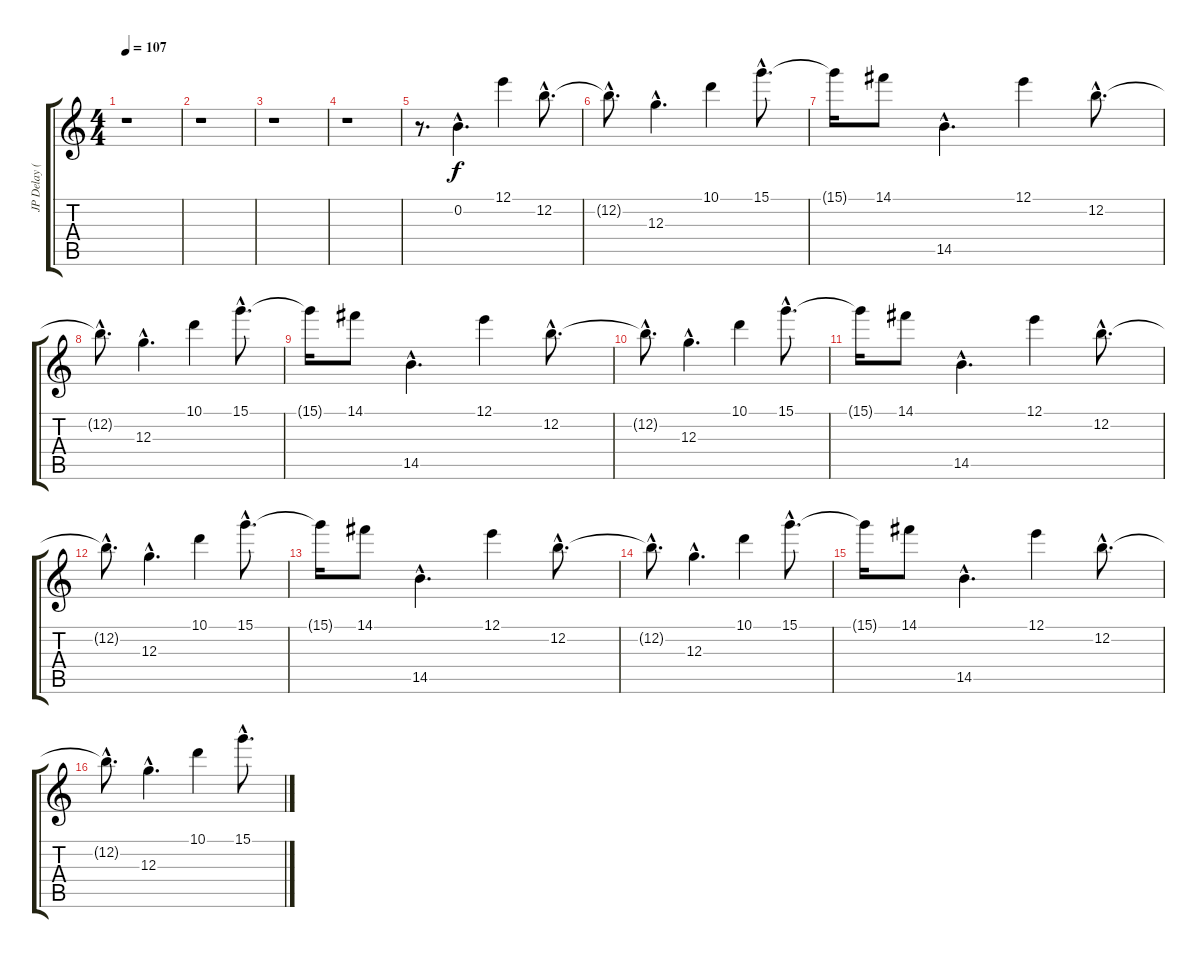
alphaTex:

\track ("JP Delay (set at about 416msec)" "JP Delay (") {instrument electricguitarmuted}
\staff {score tabs}
\tuning (E4 B3 G3 D3 A2 E2) {hide}
\ts (4 4)
\tempo 107
\clef g2
\ks c
r.1{dy f instrument electricguitarmuted} |
r.1 |
r.1 |
r.1 |
r.8{d instrument electricguitarclean} 0.2{hac}.4{d} 12.1.4 12.2{hac}.8{d} |
12.2{hac t}.8{d} 12.3{hac}.4{d} 10.1.4 15.1{hac}.8{d} |
15.1{t}.16 14.1.8 14.5{hac}.4{d} 12.1.4 12.2{hac}.8{d} |
12.2{hac t}.8{d} 12.3{hac}.4{d} 10.1.4 15.1{hac}.8{d} |
15.1{t}.16 14.1.8 14.5{hac}.4{d} 12.1.4 12.2{hac}.8{d} |
12.2{hac t}.8{d} 12.3{hac}.4{d} 10.1.4 15.1{hac}.8{d} |
15.1{t}.16 14.1.8 14.5{hac}.4{d} 12.1.4 12.2{hac}.8{d} |
12.2{hac t}.8{d} 12.3{hac}.4{d} 10.1.4 15.1{hac}.8{d} |
15.1{t}.16 14.1.8 14.5{hac}.4{d} 12.1.4 12.2{hac}.8{d} |
12.2{hac t}.8{d} 12.3{hac}.4{d} 10.1.4 15.1{hac}.8{d} |
15.1{t}.16 14.1.8 14.5{hac}.4{d} 12.1.4 12.2{hac}.8{d} |
12.2{hac t}.8{d} 12.3{hac}.4{d} 10.1.4 15.1{hac}.8{d}
